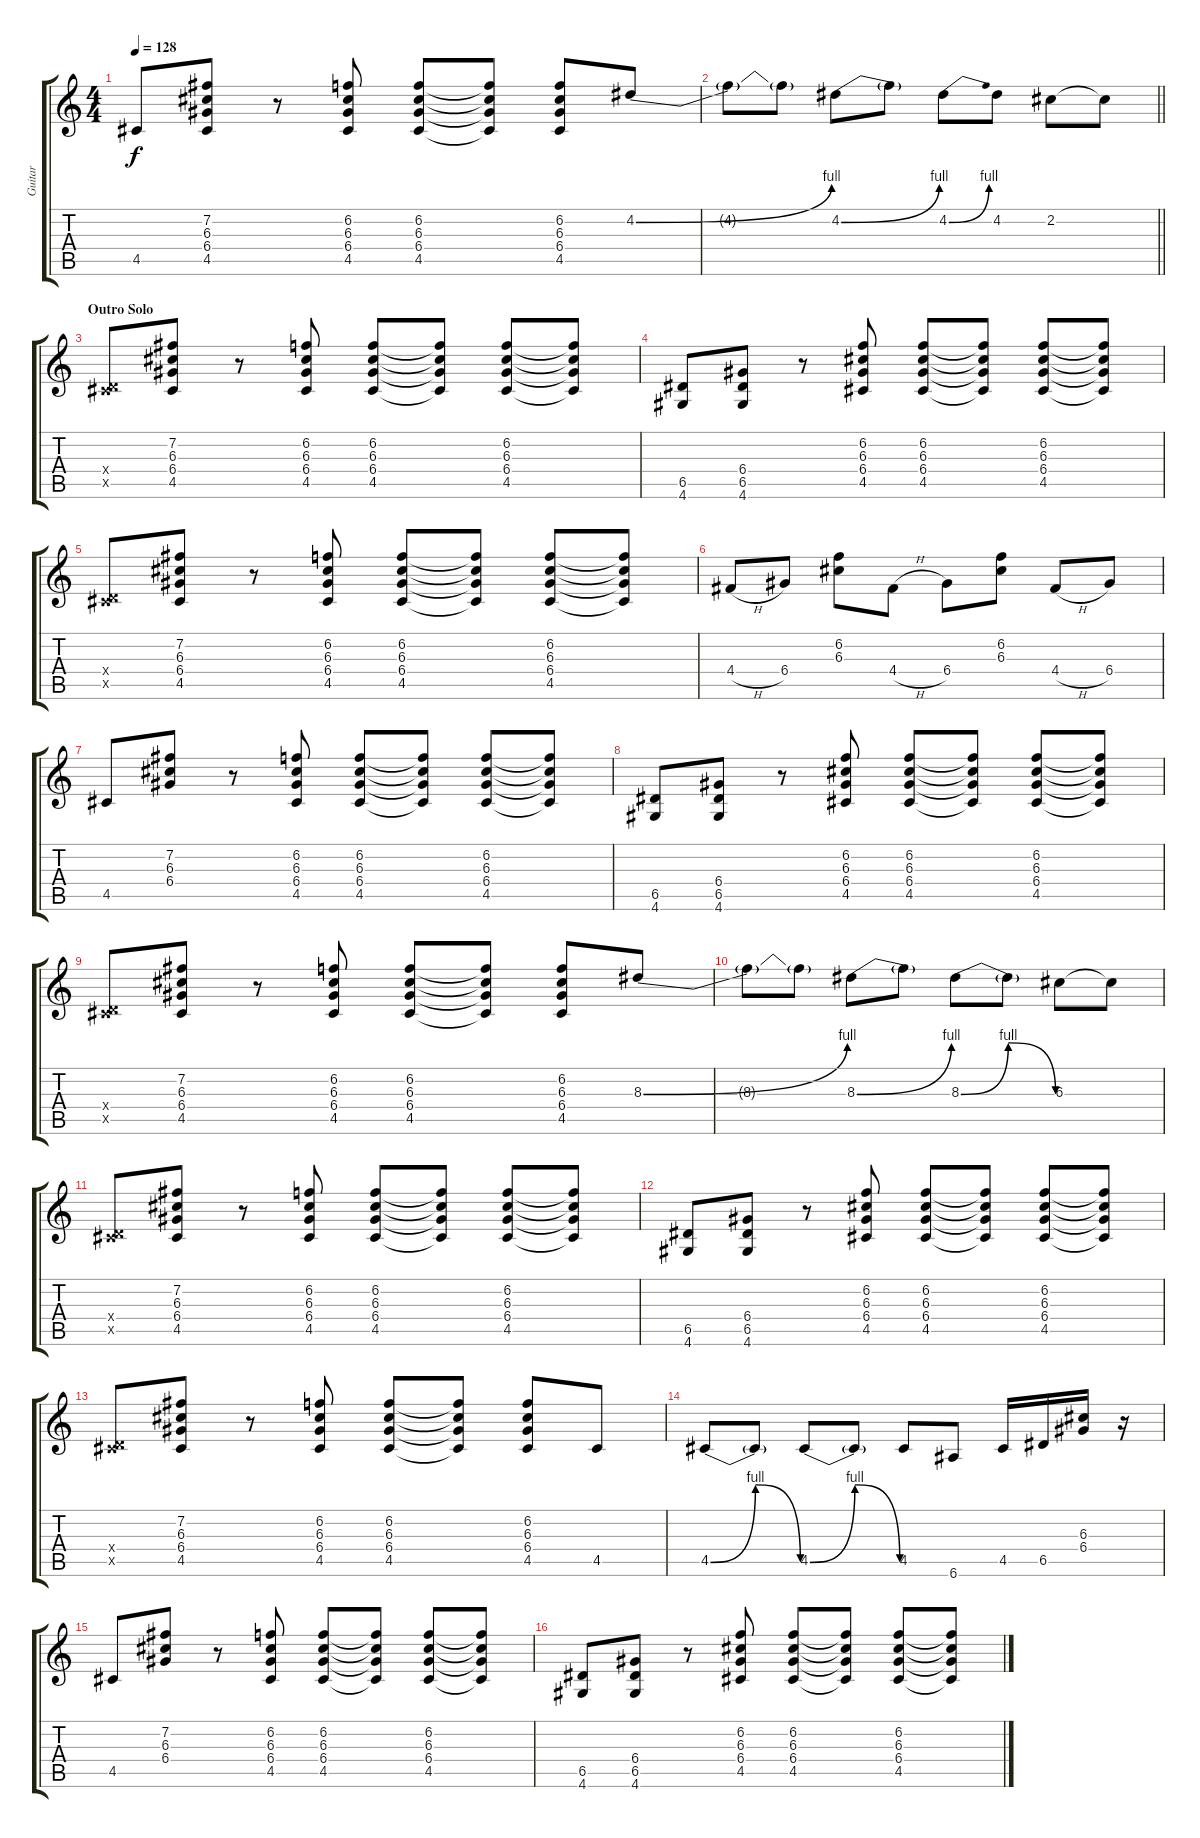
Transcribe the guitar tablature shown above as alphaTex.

\track ("Guitar" "Guitar") {instrument overdrivenguitar}
\staff {score tabs}
\tuning (E4 B3 G3 D3 A2 E2) {hide}
\ts (4 4)
\tempo 128
\clef g2
\ks c
4.5.8{dy f} (7.2 6.3 6.4 4.5).8 r.8 (6.2 6.3 6.4 4.5).8 (6.2 6.3 6.4 4.5).8 (6.2{t} 6.3{t} 6.4{t} 4.5{t}).8 (6.2 6.3 6.4 4.5).8 4.2{be (bend 0 0 60 4)}.8 |
\barLineRight lightlight
4.2{t}.8 4.2{t}.8 4.2{be (bend 0 0 60 4)}.8 4.2{t}.8 4.2{be (bend 0 0 60 4)}.8 4.2.8 2.2.8 2.2{t}.8 |
\section ("" "Outro Solo")
(0.4{x} 4.5{x}).8 (7.2 6.3 6.4 4.5).8 r.8 (6.2 6.3 6.4 4.5).8 (6.2 6.3 6.4 4.5).8 (6.2{t} 6.3{t} 6.4{t} 4.5{t}).8 (6.2 6.3 6.4 4.5).8 (6.2{t} 6.3{t} 6.4{t} 4.5{t}).8 |
(6.5 4.6).8 (6.4 6.5 4.6).8 r.8 (6.2 6.3 6.4 4.5).8 (6.2 6.3 6.4 4.5).8 (6.2{t} 6.3{t} 6.4{t} 4.5{t}).8 (6.2 6.3 6.4 4.5).8 (6.2{t} 6.3{t} 6.4{t} 4.5{t}).8 |
(0.4{x} 4.5{x}).8 (7.2 6.3 6.4 4.5).8 r.8 (6.2 6.3 6.4 4.5).8 (6.2 6.3 6.4 4.5).8 (6.2{t} 6.3{t} 6.4{t} 4.5{t}).8 (6.2 6.3 6.4 4.5).8 (6.2{t} 6.3{t} 6.4{t} 4.5{t}).8 |
4.4{h}.8 6.4.8 (6.2 6.3).8 4.4{h}.8 6.4.8 (6.2 6.3).8 4.4{h}.8 6.4.8 |
4.5.8 (7.2 6.3 6.4).8 r.8 (6.2 6.3 6.4 4.5).8 (6.2 6.3 6.4 4.5).8 (6.2{t} 6.3{t} 6.4{t} 4.5{t}).8 (6.2 6.3 6.4 4.5).8 (6.2{t} 6.3{t} 6.4{t} 4.5{t}).8 |
(6.5 4.6).8 (6.4 6.5 4.6).8 r.8 (6.2 6.3 6.4 4.5).8 (6.2 6.3 6.4 4.5).8 (6.2{t} 6.3{t} 6.4{t} 4.5{t}).8 (6.2 6.3 6.4 4.5).8 (6.2{t} 6.3{t} 6.4{t} 4.5{t}).8 |
(0.4{x} 4.5{x}).8 (7.2 6.3 6.4 4.5).8 r.8 (6.2 6.3 6.4 4.5).8 (6.2 6.3 6.4 4.5).8 (6.2{t} 6.3{t} 6.4{t} 4.5{t}).8 (6.2 6.3 6.4 4.5).8 8.3{be (bend 0 0 60 4)}.8 |
8.3{t}.8 8.3{t}.8 8.3{be (bend 0 0 60 4)}.8 8.3{t}.8 8.3{be (bendrelease 0 0 31 4 31 4 60 0)}.8 8.3{t}.8 6.3.8 6.3{t}.8 |
(0.4{x} 4.5{x}).8 (7.2 6.3 6.4 4.5).8 r.8 (6.2 6.3 6.4 4.5).8 (6.2 6.3 6.4 4.5).8 (6.2{t} 6.3{t} 6.4{t} 4.5{t}).8 (6.2 6.3 6.4 4.5).8 (6.2{t} 6.3{t} 6.4{t} 4.5{t}).8 |
(6.5 4.6).8 (6.4 6.5 4.6).8 r.8 (6.2 6.3 6.4 4.5).8 (6.2 6.3 6.4 4.5).8 (6.2{t} 6.3{t} 6.4{t} 4.5{t}).8 (6.2 6.3 6.4 4.5).8 (6.2{t} 6.3{t} 6.4{t} 4.5{t}).8 |
(0.4{x} 4.5{x}).8 (7.2 6.3 6.4 4.5).8 r.8 (6.2 6.3 6.4 4.5).8 (6.2 6.3 6.4 4.5).8 (6.2{t} 6.3{t} 6.4{t} 4.5{t}).8 (6.2 6.3 6.4 4.5).8 4.5.8 |
4.5{be (bendrelease 0 0 15 4 15 4 60 0)}.8 4.5{t}.8 4.5{be (bendrelease 0 0 15 4 15 4 60 0)}.8 4.5{t}.8 4.5.8 6.6.8 4.5.16 6.5.16 (6.3 6.4).16 r.16 |
4.5.8 (7.2 6.3 6.4).8 r.8 (6.2 6.3 6.4 4.5).8 (6.2 6.3 6.4 4.5).8 (6.2{t} 6.3{t} 6.4{t} 4.5{t}).8 (6.2 6.3 6.4 4.5).8 (6.2{t} 6.3{t} 6.4{t} 4.5{t}).8 |
(6.5 4.6).8 (6.4 6.5 4.6).8 r.8 (6.2 6.3 6.4 4.5).8 (6.2 6.3 6.4 4.5).8 (6.2{t} 6.3{t} 6.4{t} 4.5{t}).8 (6.2 6.3 6.4 4.5).8 (6.2{t} 6.3{t} 6.4{t} 4.5{t}).8
